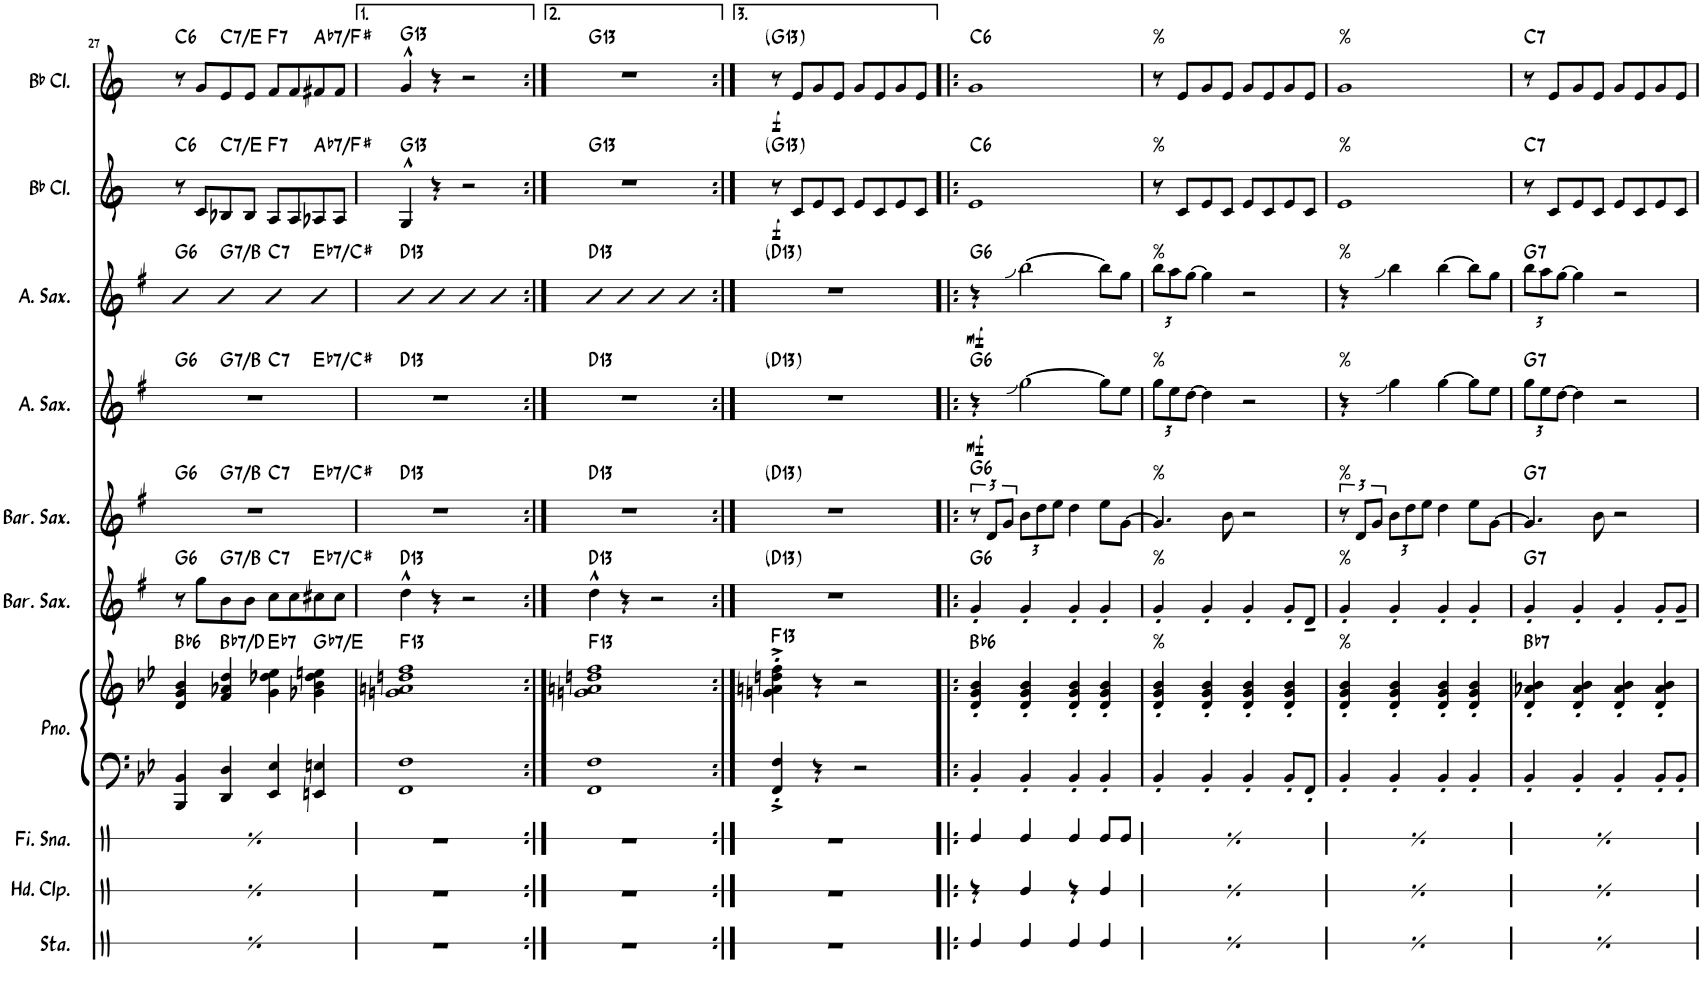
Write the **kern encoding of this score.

**kern	**kern	**kern	**kern	**kern	**harte	**kern	**kern	**harte	**kern	**dynam	**kern	**dynam	**harte	**kern	**dynam	**kern	**dynam	**harte
*part10	*part9	*part8	*part7	*part7	*part7	*part6	*part5	*part5	*part4	*part4	*part3	*part3	*part3	*part2	*part2	*part1	*part1	*part1
*staff11	*staff10	*staff9	*staff8	*staff7	*	*staff6	*staff5	*	*staff4	*staff4	*staff3	*staff3	*	*staff2	*staff2	*staff1	*staff1	*
*I"Stamp	*I"Hand Clap	*I"Finger Snap	*I"Piano	*	*	*I"Baritone Saxophone	*I"Baritone Saxophone	*	*I"Alto Saxophone	*	*I"Alto Saxophone	*	*	*I"Bb Clarinet	*	*I"Bb Clarinet	*	*
*I'Sta.	*I'Hd. Clp.	*I'Fi. Sna.	*I'Pno.	*	*	*I'Bar. Sax.	*I'Bar. Sax.	*	*I'A. Sax.	*	*I'A. Sax.	*	*	*I'Bb Cl.	*	*I'Bb Cl.	*	*
!!LO:PB:g=z
*clefX	*clefX	*clefX	*clefF4	*clefG2	*	*clefG2	*clefG2	*	*clefG2	*	*clefG2	*	*	*clefG2	*	*clefG2	*	*
*	*	*	*	*	*	*Trd12c21	*Trd12c21	*	*Trd5c9	*	*Trd5c9	*	*	*Trd1c2	*	*Trd1c2	*	*
*k[]	*k[]	*k[]	*k[b-e-]	*k[b-e-]	*	*k[f#]	*k[f#]	*	*k[f#]	*	*k[f#]	*	*	*k[]	*	*k[]	*	*
*M4/4	*M4/4	*M4/4	*M4/4	*M4/4	*	*M4/4	*M4/4	*	*M4/4	*	*M4/4	*	*	*M4/4	*	*M4/4	*	*
=27	=27	=27	=27	=27	=27	=27	=27	=27	=27	=27	=27	=27	=27	=27	=27	=27	=27	=27
!	!	!	!	!	!LO:H:kt=6	!	!	!LO:H:kt=6	!	!	!	!	!LO:H:kt=6	!	!	!	!	!LO:H:kt=6
*	*	*	*	*	*	*	*^	*	*	*	*	*	*	*	*	*	*	*
*	*	*	*	*	*	*	*	*^	*	*	*	*	*	*	*	*	*	*	*
*	*	*	*	*	*	*	*	*	*^	*	*	*	*	*	*	*	*	*	*	*
4Re/	4r	4Re/	4BBB-/ 4BB-/	4d/ 4g/ 4b-/	Bb:maj6	8r	1r	4ryy	2ryy	2.ryy	G:maj6	1r	.	4b	.	G:maj6	8r	.	8r	.	C:maj6
.	.	.	.	.	.	8gg\L	.	.	.	.	.	.	.	.	.	.	8c/L	.	8g/L	.	.
!	!	!	!	!	!LO:H:kt=7	!	!	!	!	!	!LO:H:kt=7	!	!	!	!	!LO:H:kt=7	!	!	!	!	!LO:H:kt=7
4Re/	4Re/	4Re/	4DD/ 4D/	4f/ 4a-X/ 4dd/	Bb:7/3	8b\	.	2.ryy	.	.	G:7/3	.	.	4b	.	G:7/3	8B-X/	.	8e/	.	C:7/3
.	.	.	.	.	.	8b\J	.	.	.	.	.	.	.	.	.	.	8B-/J	.	8e/J	.	.
!	!	!	!	!	!LO:H:kt=7	!	!	!	!	!	!LO:H:kt=7	!	!	!	!	!LO:H:kt=7	!	!	!	!	!LO:H:kt=7
4Re/	4r	4Re/	4EE-/ 4E-/	4g\ 4dd-X\ 4ee-\	Eb:7	8cc\L	.	.	2ryy	.	C:7	.	.	4bn	.	C:7	8A/L	.	8f/L	.	F:7
.	.	.	.	.	.	8cc\	.	.	.	.	.	.	.	.	.	.	8A/	.	8f/	.	.
!	!	!	!	!	!LO:H:kt=7	!	!	!	!	!	!LO:H:kt=7	!	!	!	!	!LO:H:kt=7	!	!	!	!	!LO:H:kt=7
4Re/	4Re/	8Re/L	4EEn/ 4En/	4g-X\ 4b-\ 4dd-\ 4een\	Gb:7/#6	8cc#X\	.	.	.	4ryy	Eb:7/#6	.	.	4bn	.	Eb:7/#6	8A-X/	.	8f#X/	.	Ab:7/#6
.	.	8Re/J	.	.	.	8cc#\J	.	.	.	.	.	.	.	.	.	.	8A-/J	.	8f#/J	.	.
=28	=28	=28	=28	=28	=28	=28	=28	=28	=28	=28	=28	=28	=28	=28	=28	=28	=28	=28	=28	=28	=28
!	!	!	!	!	!LO:H:kt=13	!	!	!	!	!	!LO:H:kt=13	!	!	!	!	!LO:H:kt=13	!	!	!	!	!LO:H:kt=13
*	*	*	*	*	*	*	*v	*v	*v	*v	*	*	*	*	*	*	*	*	*	*	*
1r	1r	1r	1FF 1F	1gn 1an 1ddn 1ff	F:9(11,13)	4dd^^\	1r	D:9(11,13)	1r	.	4b	.	D:9(11,13)	4G^^/	.	4g^^/	.	G:9(11,13)
.	.	.	.	.	.	4r	.	.	.	.	4b	.	.	4r	.	4r	.	.
.	.	.	.	.	.	2r	.	.	.	.	4b	.	.	2r	.	2r	.	.
.	.	.	.	.	.	.	.	.	.	.	4b	.	.	.	.	.	.	.
=29:|!	=29:|!	=29:|!	=29:|!	=29:|!	=29:|!	=29:|!	=29:|!	=29:|!	=29:|!	=29:|!	=29:|!	=29:|!	=29:|!	=29:|!	=29:|!	=29:|!	=29:|!	=29:|!
!	!	!	!	!	!LO:H:kt=13	!	!	!LO:H:kt=13	!	!	!	!	!LO:H:kt=13	!	!	!	!	!LO:H:kt=13
1r	1r	1r	1FF 1F	1gn 1an 1ddn 1ff	F:9(11,13)	4dd^^\	1r	D:9(11,13)	1r	.	4b	.	D:9(11,13)	1r	.	1r	.	G:9(11,13)
.	.	.	.	.	.	4r	.	.	.	.	4b	.	.	.	.	.	.	.
.	.	.	.	.	.	2r	.	.	.	.	4b	.	.	.	.	.	.	.
.	.	.	.	.	.	.	.	.	.	.	4b	.	.	.	.	.	.	.
=30:|!	=30:|!	=30:|!	=30:|!	=30:|!	=30:|!	=30:|!	=30:|!	=30:|!	=30:|!	=30:|!	=30:|!	=30:|!	=30:|!	=30:|!	=30:|!	=30:|!	=30:|!	=30:|!
!	!	!	!	!	!LO:H:kt=13	!	!	!LO:H:kt=13	!	!	!	!	!LO:H:kt=13	!	!LO:DY:b	!	!LO:DY:b	!LO:H:kt=13
1r	1r	1r	4FF/'^ 4F/'^	4gn\'^ 4an\'^ 4ddn\'^ 4ff\'^	F:9(11,13)	1r	1r	D:9(11,13)	1r	.	1r	.	D:9(11,13)	8r	f	8r	f	G:9(11,13)
.	.	.	.	.	.	.	.	.	.	.	.	.	.	8c/L	.	8e/L	.	.
.	.	.	4r	4r	.	.	.	.	.	.	.	.	.	8e/	.	8g/	.	.
.	.	.	.	.	.	.	.	.	.	.	.	.	.	8c/J	.	8e/J	.	.
.	.	.	2r	2r	.	.	.	.	.	.	.	.	.	8e/L	.	8g/L	.	.
.	.	.	.	.	.	.	.	.	.	.	.	.	.	8c/	.	8e/	.	.
.	.	.	.	.	.	.	.	.	.	.	.	.	.	8e/	.	8g/	.	.
.	.	.	.	.	.	.	.	.	.	.	.	.	.	8c/J	.	8e/J	.	.
=31!|:	=31!|:	=31!|:	=31!|:	=31!|:	=31!|:	=31!|:	=31!|:	=31!|:	=31!|:	=31!|:	=31!|:	=31!|:	=31!|:	=31!|:	=31!|:	=31!|:	=31!|:	=31!|:
!	!	!	!	!	!LO:H:kt=6	!	!	!LO:H:kt=6	!	!LO:DY:b	!	!LO:DY:b	!LO:H:kt=6	!	!	!	!	!LO:H:kt=6
4Re/	4r	4Re/	4BB-'/	4d/' 4g/' 4b-/'	Bb:maj6	4g'/	12r	G:maj6	4r	mf	4r	mf	G:maj6	1e	.	1g	.	C:maj6
.	.	.	.	.	.	.	12d/L	.	.	.	.	.	.	.	.	.	.	.
.	.	.	.	.	.	.	12g/J	.	.	.	.	.	.	.	.	.	.	.
*	*	*	*	*	*	*	*Xbrackettup	*	*	*	*	*	*	*	*	*	*	*
4Re/	4Re/	4Re/	4BB-'/	4d/' 4g/' 4b-/'	.	4g'/	12b\L	.	[2gg\	.	[2bb\	.	.	.	.	.	.	.
.	.	.	.	.	.	.	12dd\	.	.	.	.	.	.	.	.	.	.	.
.	.	.	.	.	.	.	12ee\J	.	.	.	.	.	.	.	.	.	.	.
4Re/	4r	4Re/	4BB-'/	4d/' 4g/' 4b-/'	.	4g'/	4dd\	.	.	.	.	.	.	.	.	.	.	.
4Re/	4Re/	8Re/L	4BB-'/	4d/' 4g/' 4b-/'	.	4g'/	8ee\L	.	8gg\L]	.	8bb\L]	.	.	.	.	.	.	.
.	.	8Re/J	.	.	.	.	[8g\J	.	8ee\J	.	8gg\J	.	.	.	.	.	.	.
=32	=32	=32	=32	=32	=32	=32	=32	=32	=32	=32	=32	=32	=32	=32	=32	=32	=32	=32
*	*	*	*	*	*	*	*	*	*Xbrackettup	*	*Xbrackettup	*	*	*	*	*	*	*
!	!	!	!	!	!LO:H:kt=%	!	!	!LO:H:kt=%	!	!	!	!	!LO:H:kt=%	!	!	!	!	!LO:H:kt=%
4Re/	4r	4Re/	4BB-'/	4d/' 4g/' 4b-/'	N	4g'/	4.g/]	N	12gg\L	.	12bb\L	.	N	8r	.	8r	.	N
.	.	.	.	.	.	.	.	.	12ee\	.	12aa\	.	.	.	.	.	.	.
.	.	.	.	.	.	.	.	.	.	.	.	.	.	8c/L	.	8e/L	.	.
.	.	.	.	.	.	.	.	.	[12dd\J	.	[12gg\J	.	.	.	.	.	.	.
4Re/	4Re/	4Re/	4BB-'/	4d/' 4g/' 4b-/'	.	4g'/	.	.	4dd\]	.	4gg\]	.	.	8e/	.	8g/	.	.
.	.	.	.	.	.	.	8b\	.	.	.	.	.	.	8c/J	.	8e/J	.	.
4Re/	4r	4Re/	4BB-'/	4d/' 4g/' 4b-/'	.	4g'/	2r	.	2r	.	2r	.	.	8e/L	.	8g/L	.	.
.	.	.	.	.	.	.	.	.	.	.	.	.	.	8c/	.	8e/	.	.
4Re/	4Re/	8Re/L	8BB-'/L	4d/' 4g/' 4b-/'	.	8g'/L	.	.	.	.	.	.	.	8e/	.	8g/	.	.
.	.	8Re/J	8FF'/J	.	.	8d~/J	.	.	.	.	.	.	.	8c/J	.	8e/J	.	.
=33	=33	=33	=33	=33	=33	=33	=33	=33	=33	=33	=33	=33	=33	=33	=33	=33	=33	=33
*	*	*	*	*	*	*	*brackettup	*	*	*	*	*	*	*	*	*	*	*
!	!	!	!	!	!LO:H:kt=%	!	!	!LO:H:kt=%	!	!	!	!	!LO:H:kt=%	!	!	!	!	!LO:H:kt=%
4Re/	4r	4Re/	4BB-'/	4d/' 4g/' 4b-/'	N	4g'/	12r	N	4r	.	4r	.	N	1e	.	1g	.	N
.	.	.	.	.	.	.	12d/L	.	.	.	.	.	.	.	.	.	.	.
.	.	.	.	.	.	.	12g/J	.	.	.	.	.	.	.	.	.	.	.
*	*	*	*	*	*	*	*Xbrackettup	*	*	*	*	*	*	*	*	*	*	*
4Re/	4Re/	4Re/	4BB-'/	4d/' 4g/' 4b-/'	.	4g'/	12b\L	.	4gg\	.	4bb\	.	.	.	.	.	.	.
.	.	.	.	.	.	.	12dd\	.	.	.	.	.	.	.	.	.	.	.
.	.	.	.	.	.	.	12ee\J	.	.	.	.	.	.	.	.	.	.	.
4Re/	4r	4Re/	4BB-'/	4d/' 4g/' 4b-/'	.	4g'/	4dd\	.	[4gg\	.	[4bb\	.	.	.	.	.	.	.
4Re/	4Re/	8Re/L	4BB-'/	4d/' 4g/' 4b-/'	.	4g'/	8ee\L	.	8gg\L]	.	8bb\L]	.	.	.	.	.	.	.
.	.	8Re/J	.	.	.	.	[8g\J	.	8ee\J	.	8gg\J	.	.	.	.	.	.	.
=34	=34	=34	=34	=34	=34	=34	=34	=34	=34	=34	=34	=34	=34	=34	=34	=34	=34	=34
!	!	!	!	!	!LO:H:kt=7	!	!	!LO:H:kt=7	!	!	!	!	!LO:H:kt=7	!	!	!	!	!LO:H:kt=7
4Re/	4r	4Re/	4BB-'/	4d/' 4a-X/' 4b-/'	Bb:7	4g'/	4.g/]	G:7	12gg\L	.	12bb\L	.	G:7	8r	.	8r	.	C:7
.	.	.	.	.	.	.	.	.	12ee\	.	12aa\	.	.	.	.	.	.	.
.	.	.	.	.	.	.	.	.	.	.	.	.	.	8c/L	.	8e/L	.	.
.	.	.	.	.	.	.	.	.	[12dd\J	.	[12gg\J	.	.	.	.	.	.	.
4Re/	4Re/	4Re/	4BB-'/	4d/' 4a-/' 4b-/'	.	4g'/	.	.	4dd\]	.	4gg\]	.	.	8e/	.	8g/	.	.
.	.	.	.	.	.	.	8b\	.	.	.	.	.	.	8c/J	.	8e/J	.	.
4Re/	4r	4Re/	4BB-'/	4d/' 4a-/' 4b-/'	.	4g'/	2r	.	2r	.	2r	.	.	8e/L	.	8g/L	.	.
.	.	.	.	.	.	.	.	.	.	.	.	.	.	8c/	.	8e/	.	.
4Re/	4Re/	8Re/L	8BB-'/L	4d/' 4a-/' 4b-/'	.	8g'/L	.	.	.	.	.	.	.	8e/	.	8g/	.	.
.	.	8Re/J	8BB-'/J	.	.	8g~/J	.	.	.	.	.	.	.	8c/J	.	8e/J	.	.
=	=	=	=	=	=	=	=	=	=	=	=	=	=	=	=	=	=	=
*-	*-	*-	*-	*-	*-	*-	*-	*-	*-	*-	*-	*-	*-	*-	*-	*-	*-	*-
